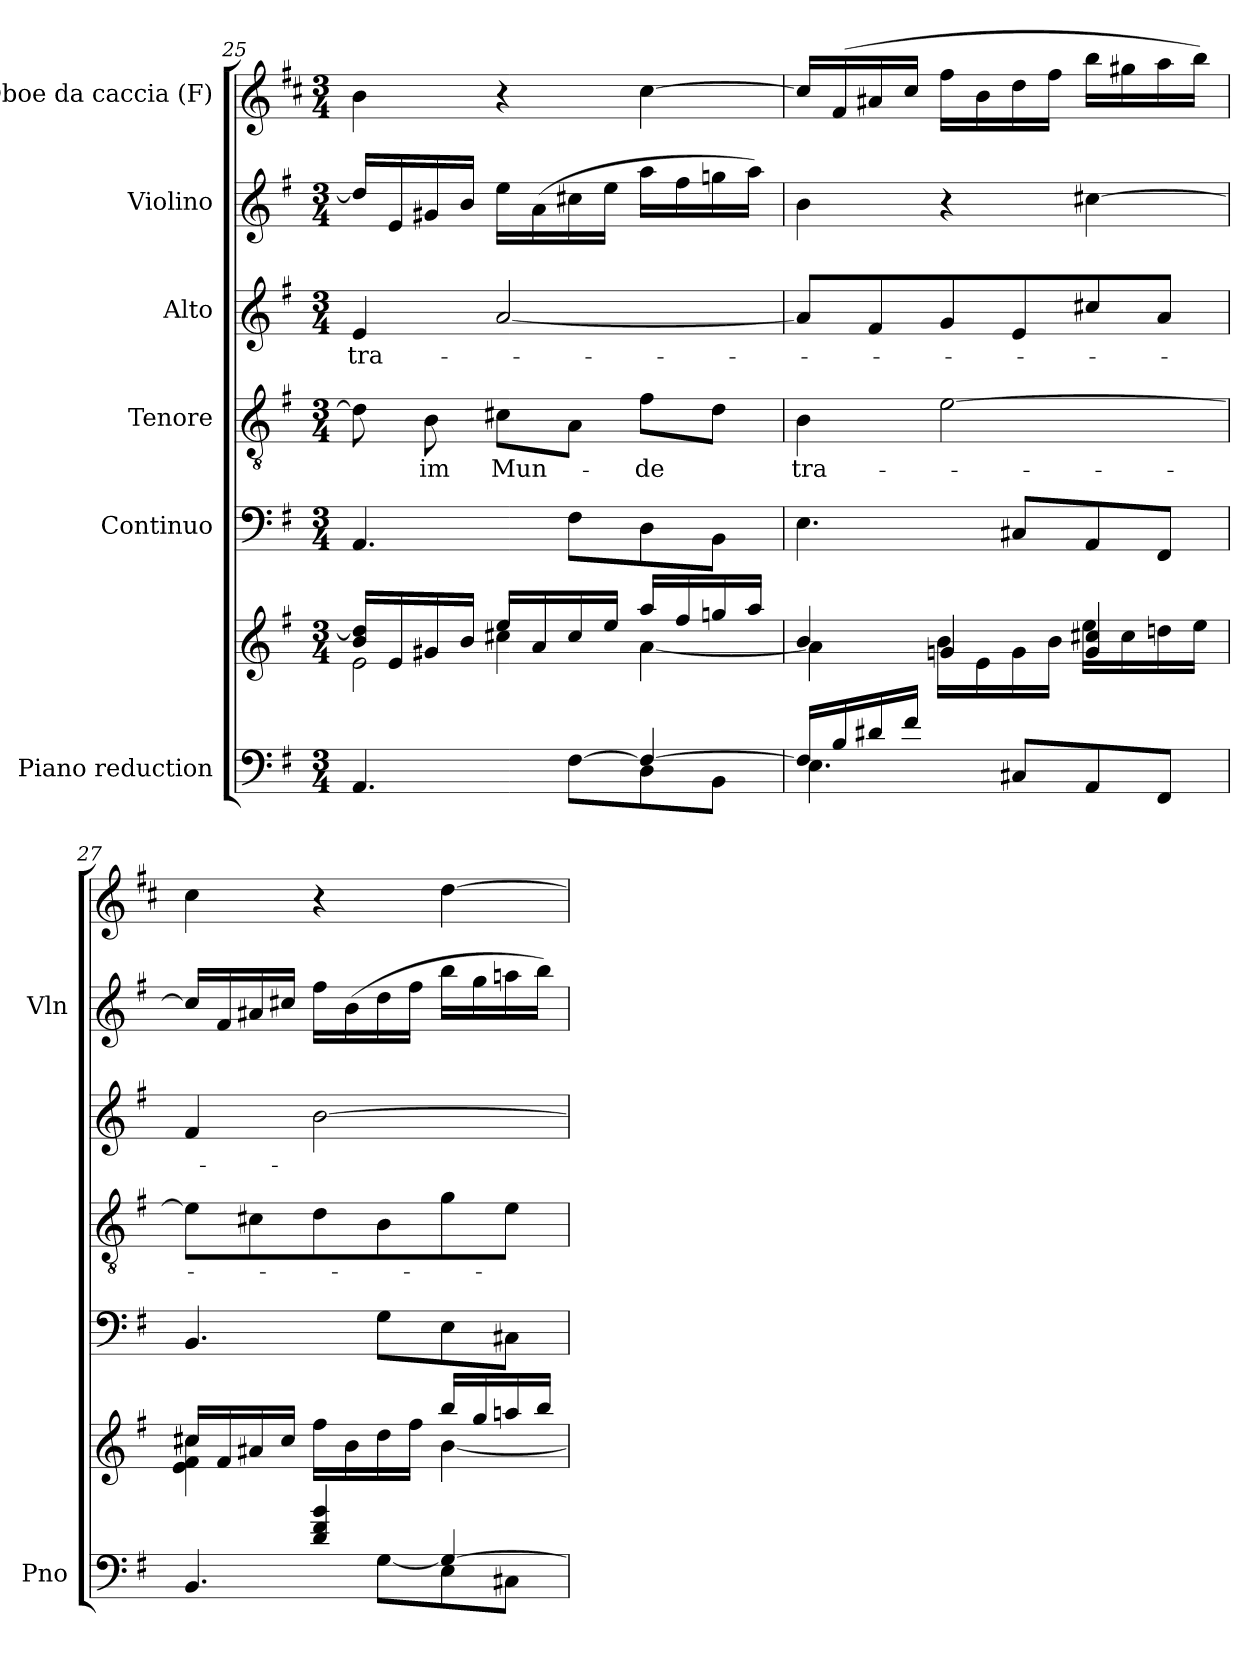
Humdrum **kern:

**kern	**kern	**kern	**kern	**text	**kern	**text	**kern	**kern
*part6	*part6	*part5	*part4	*part4	*part3	*part3	*part2	*part1
*staff7	*staff6	*staff5	*staff4	*staff4	*staff3	*staff3	*staff2	*staff1
*I"Piano reduction	*	*I"Continuo	*I"Tenore	*	*I"Alto	*	*I"Violino	*I"Oboe da caccia (F)
*I'Pno	*	*	*	*	*	*	*I'Vln	*
!!LO:PB:g=z
*clefF4	*clefG2	*clefF4	*clefGv2	*	*clefG2	*	*clefG2	*clefG2
*	*	*	*	*	*	*	*	*ITrd4c7
*k[f#]	*k[f#]	*k[f#]	*k[f#]	*	*k[f#]	*	*k[f#]	*k[f#]
*M3/4	*M3/4	*M3/4	*M3/4	*	*M3/4	*	*M3/4	*M3/4
=25	=25	=25	=25	=25	=25	=25	=25	=25
*^	*^	*	*	*	*	*	*	*
*	*	*	*^	*	*	*	*	*	*	*
!	!	!	!	!	!	!	!	!	!LO:LY:b	!	!
4ryy	4.AA/	16b/ 16dd/]LL	2e\	4ryy	4.AA/	8d\]	.	4e/	tra-	16dd/LL]	4e\
.	.	16e/	.	.	.	.	.	.	.	16e/	.
!	!	!	!	!	!	!	!LO:LY:b	!	!	!	!
.	.	16g#X/	.	.	.	8B\	im	.	.	16g#X/	.
.	.	16b/JJ	.	.	.	.	.	.	.	16b/JJ	.
!	!	!	!	!	!	!	!LO:LY:b	!	!	!	!
4ryy	.	16ee/LL	.	4cc#X\	.	8c#X\L	Mun-	[2a/	.	16ee\LL	4r
.	.	16a/	.	.	.	.	.	.	.	(16a\	.
.	[>8F#\L	16cc#/	.	.	8F#\L	8A\J	.	.	.	16cc#X\	.
.	.	16ee/JJ	.	.	.	.	.	.	.	16ee\JJ	.
!	!	!	!	!	!	!	!LO:LY:b	!	!	!	!
4F#/_	8D\	16aa/LL	[4a\	4ryy	8D\	8f#\L	-de	.	.	16aa\LL	[4f#\
.	.	16ff#/	.	.	.	.	.	.	.	16ff#\	.
.	8BB\J	16ggn/	.	.	8BB\J	8d\J	.	.	.	16ggn\	.
.	.	16aa/JJ	.	.	.	.	.	.	.	16aa\JJ)	.
*	*	*	*v	*v	*	*	*	*	*	*	*
=26	=26	=26	=26	=26	=26	=26	=26	=26	=26	=26
!	!	!	!	!	!	!LO:LY:b	!	!	!	!
16F#/LL]	4.E\	4b/	4a\]	4.E\	4B\	tra-	8a/L]	.	4b\	16f#/LL]
16B/	.	.	.	.	.	.	.	.	.	(16B/
16d#X/	.	.	.	.	.	.	8f#/	.	.	16d#X/
16f#/JJ	.	.	.	.	.	.	.	.	.	16f#/JJ
2ryy	.	4gn/	16b\LL	.	[2e\	.	8g/	.	4r	16b\LL
.	.	.	16e\	.	.	.	.	.	.	16e\
.	8C#X/L	.	16g\	8C#X/L	.	.	8e/	.	.	16g\
.	.	.	16b\JJ	.	.	.	.	.	.	16b\JJ
.	8AA/	4g/ 4cc#X/	16ee\LL	8AA/	.	.	8cc#X/	.	[4cc#X\	16ee\LL
.	.	.	16cc#\	.	.	.	.	.	.	16cc#X\
.	8FF#/J	.	16ddn\	8FF#/J	.	.	8a/J	.	.	16dd\
.	.	.	16ee\JJ	.	.	.	.	.	.	16ee\JJ)
=27	=27	=27	=27	=27	=27	=27	=27	=27	=27	=27
4ryy	4.BB/	16cc#X/LL	4e\ 4f#\ 4cc#\	4.BB/	8e\L]	.	4f#/	.	16cc#/LL]	4f#\
.	.	16f#/	.	.	.	.	.	.	16f#/	.
.	.	16a#X/	.	.	8c#X\	.	.	.	16a#X/	.
.	.	16cc#/JJ	.	.	.	.	.	.	16cc#X/JJ	.
4d/ 4f#/ 4b/	.	16ff#\LL	4ryy	.	8d\	.	[2b\	.	16ff#\LL	4r
.	.	16b\	.	.	.	.	.	.	(16b\	.
.	[>8G\L	16dd\	.	8G\L	8B\	.	.	.	16dd\	.
.	.	16ff#\JJ	.	.	.	.	.	.	16ff#\JJ	.
4G/_	8E\	16bb/LL	[4b\	8E\	8g\	.	.	.	16bb\LL	[4g\
.	.	16gg/	.	.	.	.	.	.	16gg\	.
.	8C#X\J	16aan/	.	8C#X\J	8e\J	.	.	.	16aan\	.
.	.	16bb/JJ	.	.	.	.	.	.	16bb\JJ)	.
*v	*v	*	*	*	*	*	*	*	*	*
*	*v	*v	*	*	*	*	*	*	*
=	=	=	=	=	=	=	=	=
*-	*-	*-	*-	*-	*-	*-	*-	*-
